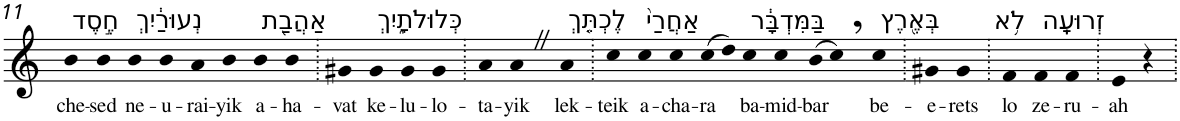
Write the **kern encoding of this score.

**kern	**text
*part1	*part1
*staff1	*staff1
*I"Piano	*
*I'Pno	*
!!LO:PB:g=z
*clefG2	*
*k[]	*
=11	=11
!LO:TX:a:t=חֶ֣סֶד	!
!	!LO:LY:b
4b	che-
!	!LO:LY:b
4b	-sed
!LO:TX:a:t=נְעוּרַ֔יִךְ	!
!	!LO:LY:b
4b	ne-
!	!LO:LY:b
4b	-u-
!	!LO:LY:b
4a	-rai-
!	!LO:LY:b
4b	-yik
!LO:TX:a:t=אַהֲבַ֖ת	!
!	!LO:LY:b
4b	a-
!	!LO:LY:b
4b	-ha-
=12.	=12.
!	!LO:LY:b
4g#X	-vat
!LO:TX:a:t=כְּלוּלֹתָ֑יִךְ	!
!	!LO:LY:b
4g#	ke-
!	!LO:LY:b
4g#	-lu-
!	!LO:LY:b
4g#	-lo-
=13.	=13.
!	!LO:LY:b
4a	-ta-
!	!LO:LY:b
4aZ	-yik
!LO:TX:a:t=לֶכְתֵּ֤ךְ	!
!	!LO:LY:b
4a	lek-
=14.	=14.
!	!LO:LY:b
4cc	-teik
!LO:TX:a:t=אַחֲרַי֙	!
!	!LO:LY:b
4cc	a-
!	!LO:LY:b
4cc	-cha-
!	!LO:LY:b
(>8cc	-ra
8dd)	.
!LO:TX:a:t=בַּמִּדְבָּ֔ר	!
!	!LO:LY:b
4cc	ba-
!	!LO:LY:b
4cc	-mid-
!	!LO:LY:b
(>8b	-bar
8cc,)	.
!LO:TX:a:t=בְּאֶ֖רֶץ	!
!	!LO:LY:b
4cc	be-
=15.	=15.
!	!LO:LY:b
4g#X	-e-
!	!LO:LY:b
4g#	-rets
=16.	=16.
!LO:TX:a:t=לֹ֥א	!
!	!LO:LY:b
4f	lo
!LO:TX:a:t=זְרוּעָֽה	!
!	!LO:LY:b
4f	ze-
!	!LO:LY:b
4f	-ru-
=17.	=17.
!	!LO:LY:b
4e	-ah
4r	.
=.	=.
*-	*-
